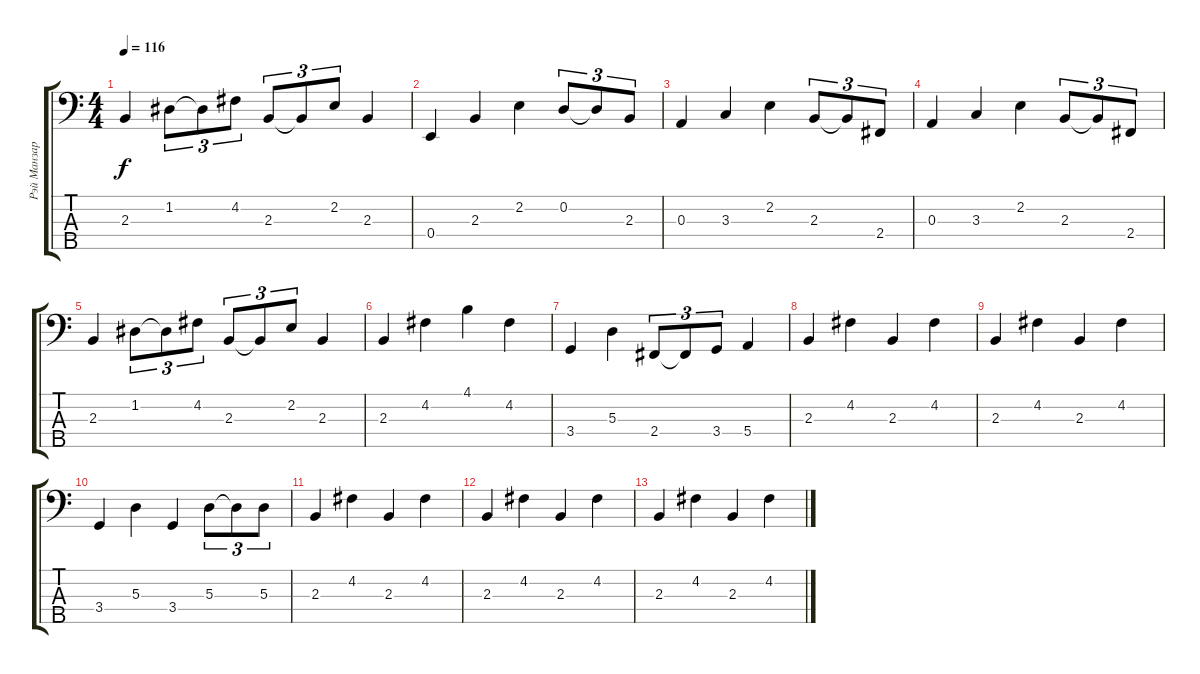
\track ("Рэй Манзарек (Bass)" "Рэй Манзар") {instrument electricbassfinger}
\staff {score tabs}
\tuning (G2 D2 A1 E1 B0) {hide}
\ts (4 4)
\tempo 116
\clef f4
\ks c
2.3.4{dy f} 1.2.8{tu (3 2)} 1.2{t}.8{tu (3 2)} 4.2.8{tu (3 2)} 2.3.8{tu (3 2)} 2.3{t}.8{tu (3 2)} 2.2.8{tu (3 2)} 2.3.4 |
0.4.4 2.3.4 2.2.4 0.2.8{tu (3 2)} 0.2{t}.8{tu (3 2)} 2.3.8{tu (3 2)} |
0.3.4 3.3.4 2.2.4 2.3.8{tu (3 2)} 2.3{t}.8{tu (3 2)} 2.4.8{tu (3 2)} |
0.3.4 3.3.4 2.2.4 2.3.8{tu (3 2)} 2.3{t}.8{tu (3 2)} 2.4.8{tu (3 2)} |
2.3.4 1.2.8{tu (3 2)} 1.2{t}.8{tu (3 2)} 4.2.8{tu (3 2)} 2.3.8{tu (3 2)} 2.3{t}.8{tu (3 2)} 2.2.8{tu (3 2)} 2.3.4 |
2.3.4 4.2.4 4.1.4 4.2.4 |
3.4.4 5.3.4 2.4.8{tu (3 2)} 2.4{t}.8{tu (3 2)} 3.4.8{tu (3 2)} 5.4.4 |
2.3.4 4.2.4 2.3.4 4.2.4 |
2.3.4 4.2.4 2.3.4 4.2.4 |
3.4.4 5.3.4 3.4.4 5.3.8{tu (3 2)} 5.3{t}.8{tu (3 2)} 5.3.8{tu (3 2)} |
2.3.4 4.2.4 2.3.4 4.2.4 |
2.3.4 4.2.4 2.3.4 4.2.4 |
2.3.4 4.2.4 2.3.4 4.2.4
